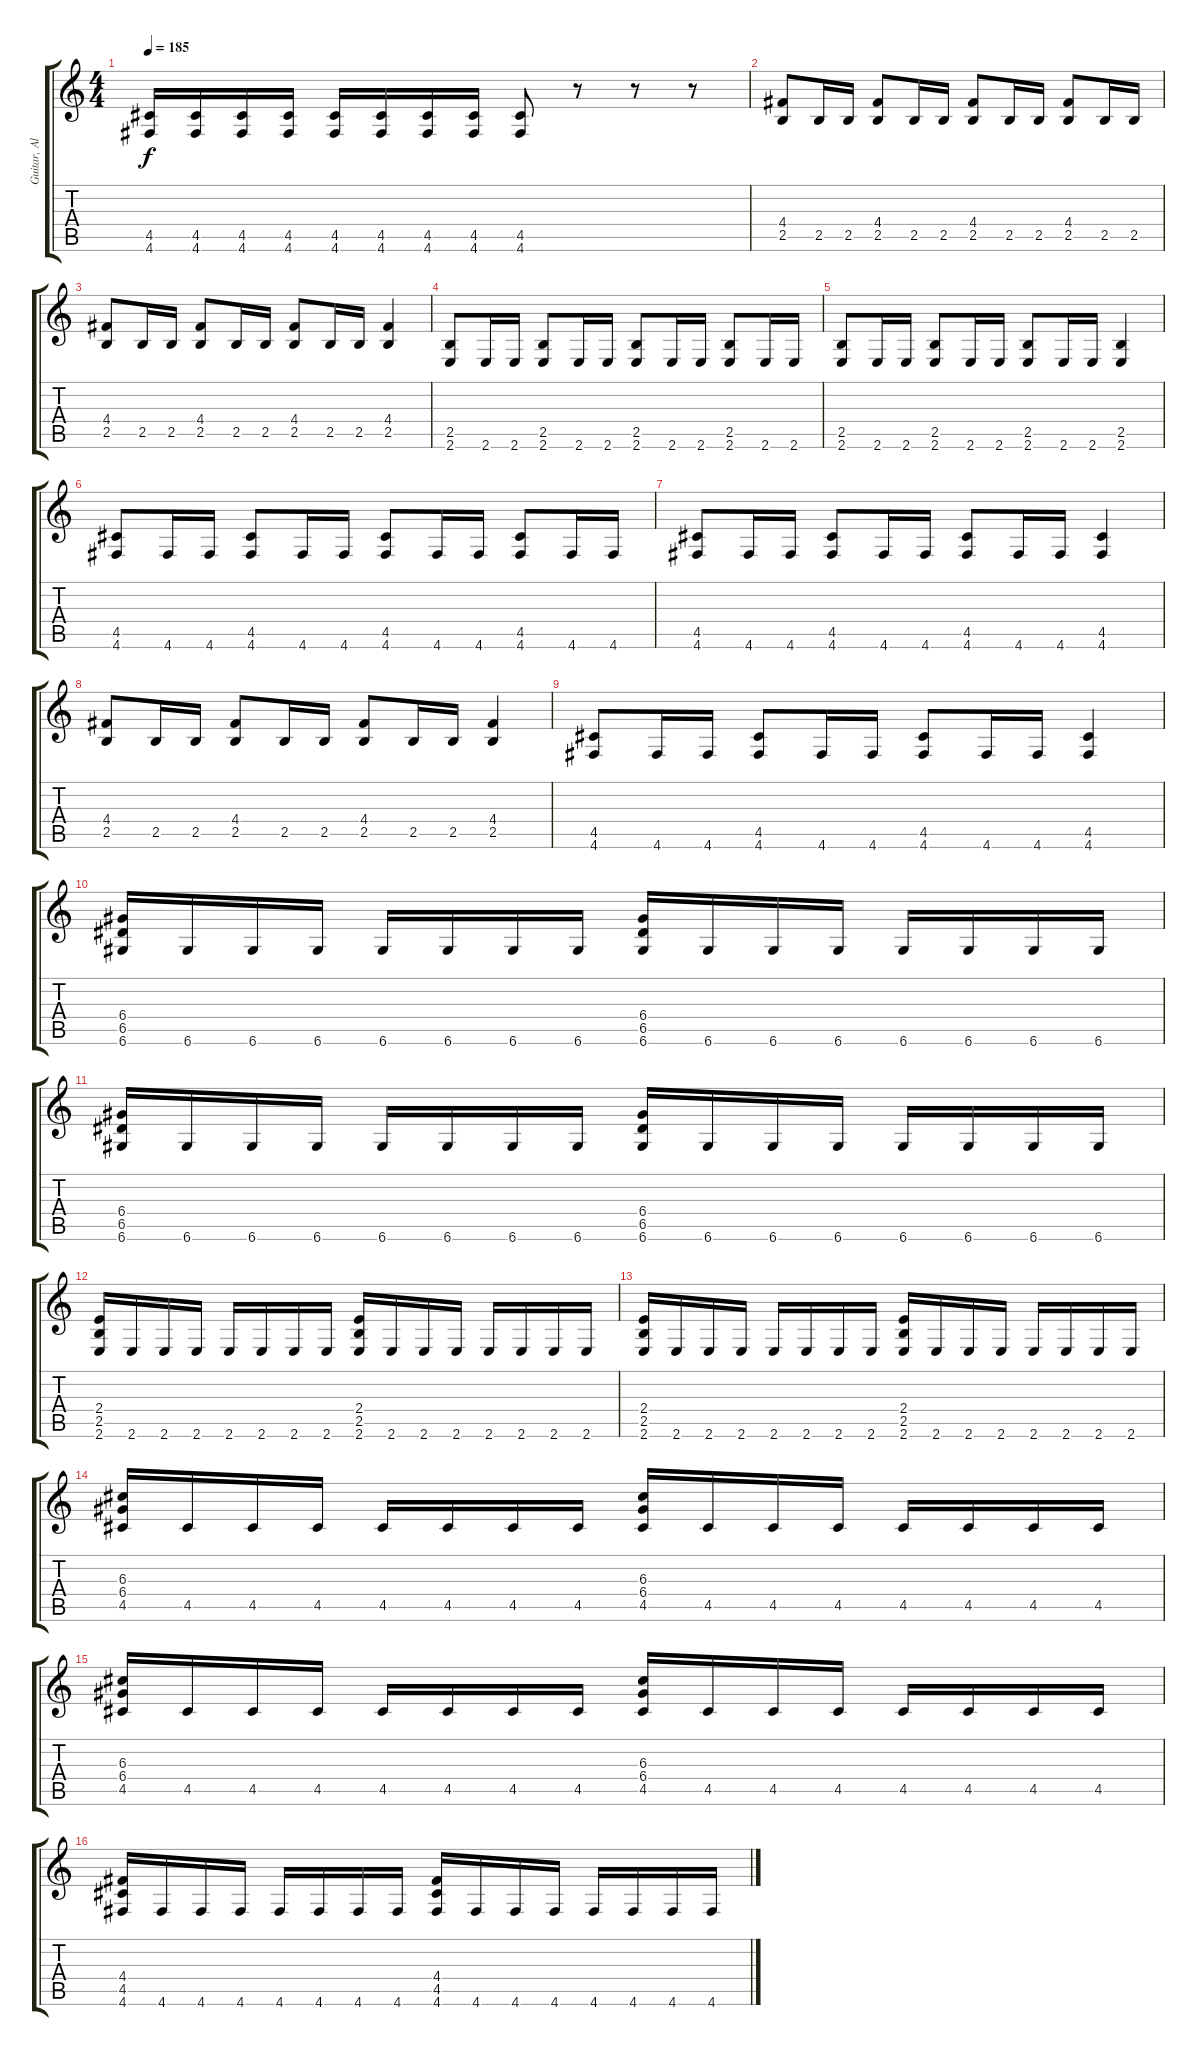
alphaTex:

\track ("Guitar, Albert Maroto" "Guitar, Al") {instrument distortionguitar}
\staff {score tabs}
\tuning (E4 B3 G3 D3 A2 D2) {hide}
\ts (4 4)
\tempo 185
\clef g2
\ks c
(4.5 4.6).16{dy f} (4.5 4.6).16 (4.5 4.6).16 (4.5 4.6).16 (4.5 4.6).16 (4.5 4.6).16 (4.5 4.6).16 (4.5 4.6).16 (4.5 4.6).8 r.8 r.8 r.8 |
(4.4 2.5).8 2.5.16 2.5.16 (4.4 2.5).8 2.5.16 2.5.16 (4.4 2.5).8 2.5.16 2.5.16 (4.4 2.5).8 2.5.16 2.5.16 |
(4.4 2.5).8 2.5.16 2.5.16 (4.4 2.5).8 2.5.16 2.5.16 (4.4 2.5).8 2.5.16 2.5.16 (4.4 2.5).4 |
(2.5 2.6).8 2.6.16 2.6.16 (2.5 2.6).8 2.6.16 2.6.16 (2.5 2.6).8 2.6.16 2.6.16 (2.5 2.6).8 2.6.16 2.6.16 |
(2.5 2.6).8 2.6.16 2.6.16 (2.5 2.6).8 2.6.16 2.6.16 (2.5 2.6).8 2.6.16 2.6.16 (2.5 2.6).4 |
(4.5 4.6).8 4.6.16 4.6.16 (4.5 4.6).8 4.6.16 4.6.16 (4.5 4.6).8 4.6.16 4.6.16 (4.5 4.6).8 4.6.16 4.6.16 |
(4.5 4.6).8 4.6.16 4.6.16 (4.5 4.6).8 4.6.16 4.6.16 (4.5 4.6).8 4.6.16 4.6.16 (4.5 4.6).4 |
(4.4 2.5).8 2.5.16 2.5.16 (4.4 2.5).8 2.5.16 2.5.16 (4.4 2.5).8 2.5.16 2.5.16 (4.4 2.5).4 |
(4.5 4.6).8 4.6.16 4.6.16 (4.5 4.6).8 4.6.16 4.6.16 (4.5 4.6).8 4.6.16 4.6.16 (4.5 4.6).4 |
(6.4 6.5 6.6).16 6.6.16 6.6.16 6.6.16 6.6.16 6.6.16 6.6.16 6.6.16 (6.4 6.5 6.6).16 6.6.16 6.6.16 6.6.16 6.6.16 6.6.16 6.6.16 6.6.16 |
(6.4 6.5 6.6).16 6.6.16 6.6.16 6.6.16 6.6.16 6.6.16 6.6.16 6.6.16 (6.4 6.5 6.6).16 6.6.16 6.6.16 6.6.16 6.6.16 6.6.16 6.6.16 6.6.16 |
(2.4 2.5 2.6).16 2.6.16 2.6.16 2.6.16 2.6.16 2.6.16 2.6.16 2.6.16 (2.4 2.5 2.6).16 2.6.16 2.6.16 2.6.16 2.6.16 2.6.16 2.6.16 2.6.16 |
(2.4 2.5 2.6).16 2.6.16 2.6.16 2.6.16 2.6.16 2.6.16 2.6.16 2.6.16 (2.4 2.5 2.6).16 2.6.16 2.6.16 2.6.16 2.6.16 2.6.16 2.6.16 2.6.16 |
(6.3 6.4 4.5).16 4.5.16 4.5.16 4.5.16 4.5.16 4.5.16 4.5.16 4.5.16 (6.3 6.4 4.5).16 4.5.16 4.5.16 4.5.16 4.5.16 4.5.16 4.5.16 4.5.16 |
(6.3 6.4 4.5).16 4.5.16 4.5.16 4.5.16 4.5.16 4.5.16 4.5.16 4.5.16 (6.3 6.4 4.5).16 4.5.16 4.5.16 4.5.16 4.5.16 4.5.16 4.5.16 4.5.16 |
(4.4 4.5 4.6).16 4.6.16 4.6.16 4.6.16 4.6.16 4.6.16 4.6.16 4.6.16 (4.4 4.5 4.6).16 4.6.16 4.6.16 4.6.16 4.6.16 4.6.16 4.6.16 4.6.16
